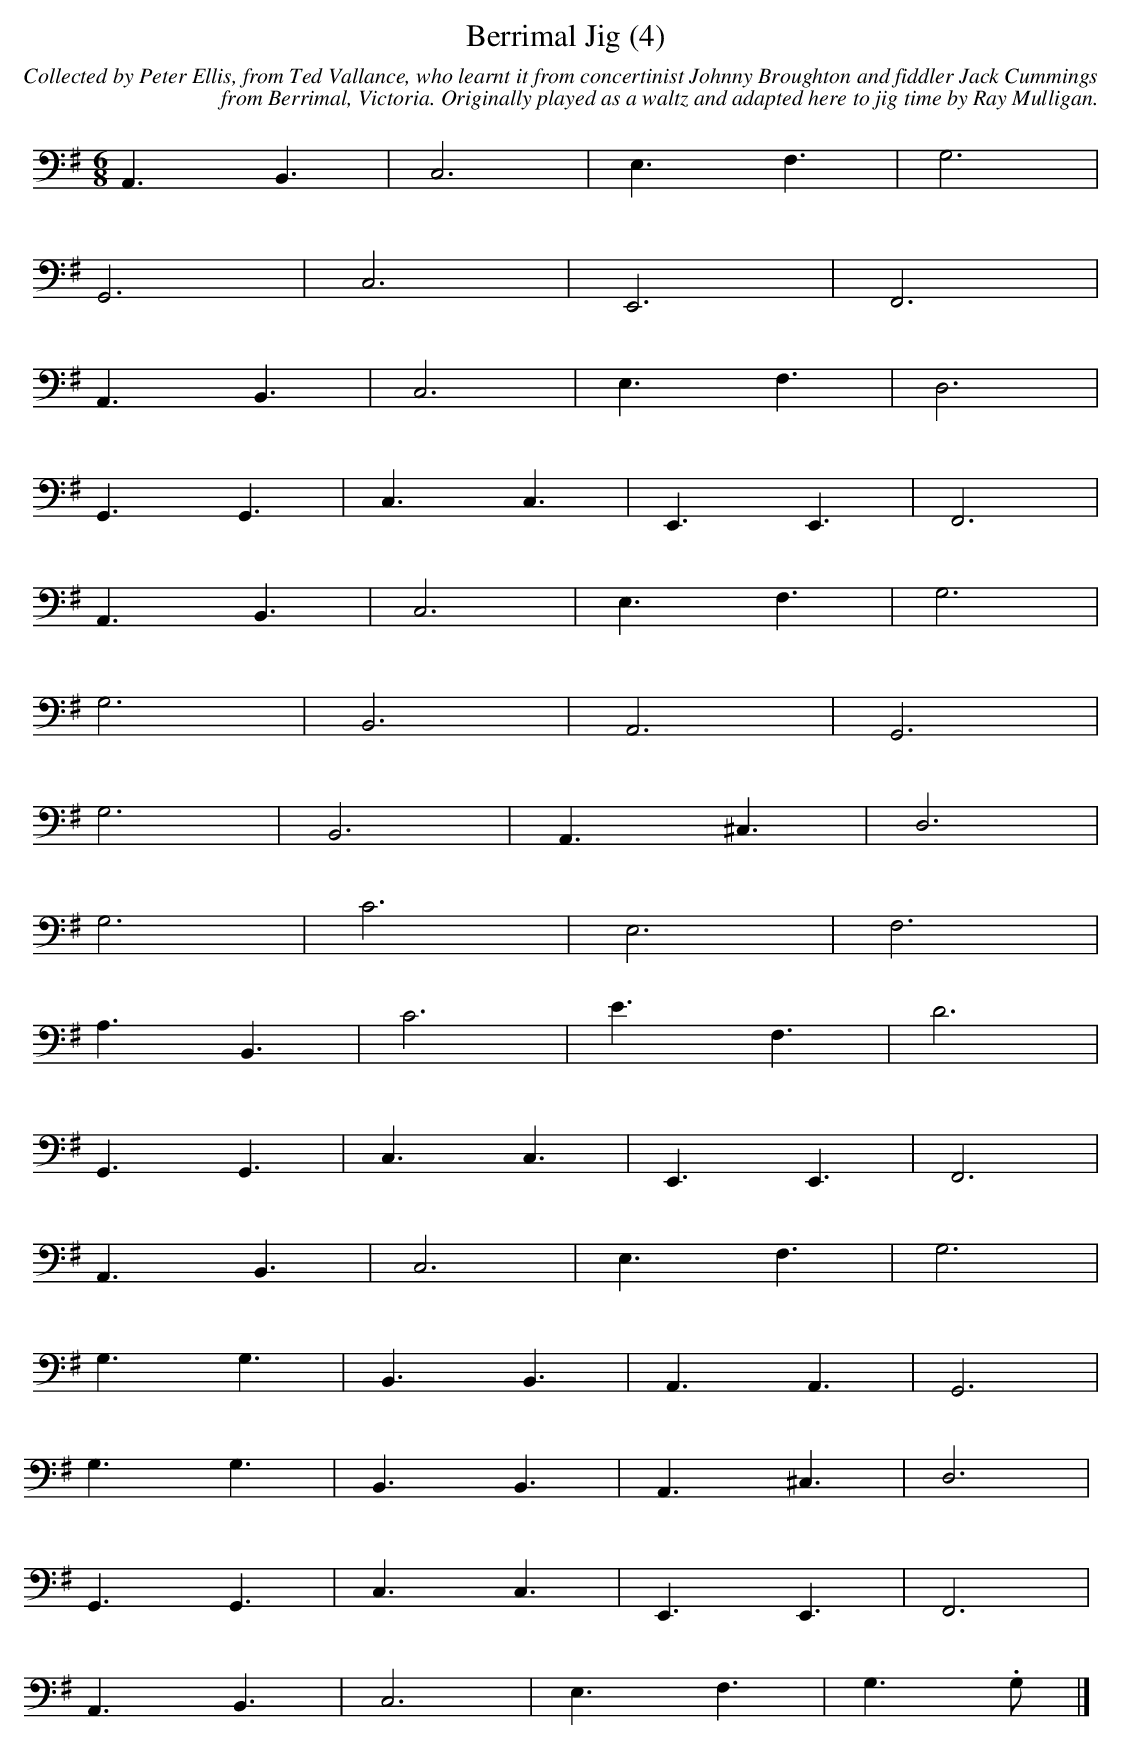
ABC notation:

X:1
T:Berrimal Jig (4)
M:6/8
L:1/8
C:Collected by Peter Ellis, from Ted Vallance, who learnt it from concertinist Johnny Broughton and fiddler Jack Cummings
C:from Berrimal, Victoria. Originally played as a waltz and adapted here to jig time by Ray Mulligan.
K:G
A,,3B,,3|C,6|E,3F,3|G,6|
G,,6|C,6|E,,6|F,,6|
A,,3B,,3|C,6|E,3F,3|D,6|
G,,3G,,3|C,3C,3|E,,3E,,3|F,,6|
A,,3B,,3|C,6|E,3F,3|G,6|
G,6|B,,6|A,,6|G,,6|
G,6|B,,6|A,,3^C,3|D,6|
G,6|C6|E,6|F,6|
A,3B,,3|C6|E3F,3|D6|
G,,3G,,3|C,3C,3|E,,3E,,3|F,,6|
A,,3B,,3|C,6|E,3F,3|G,6|
G,3G,3|B,,3B,,3|A,,3A,,3|G,,6|
G,3G,3|B,,3B,,3|A,,3^C,3|D,6|
G,,3G,,3|C,3C,3|E,,3E,,3|F,,6|
A,,3B,,3|C,6|E,3F,3|G,3.G,|]
